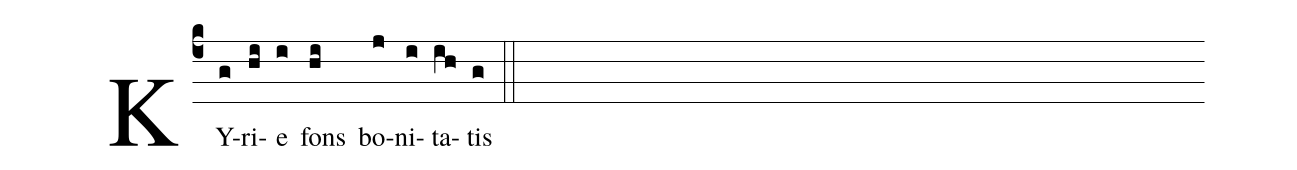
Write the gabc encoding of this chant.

%%
(c4)KY(g)ri(hi)e(i) fons(hi) bo(j)ni(i)ta(ih)tis(g) (::)
